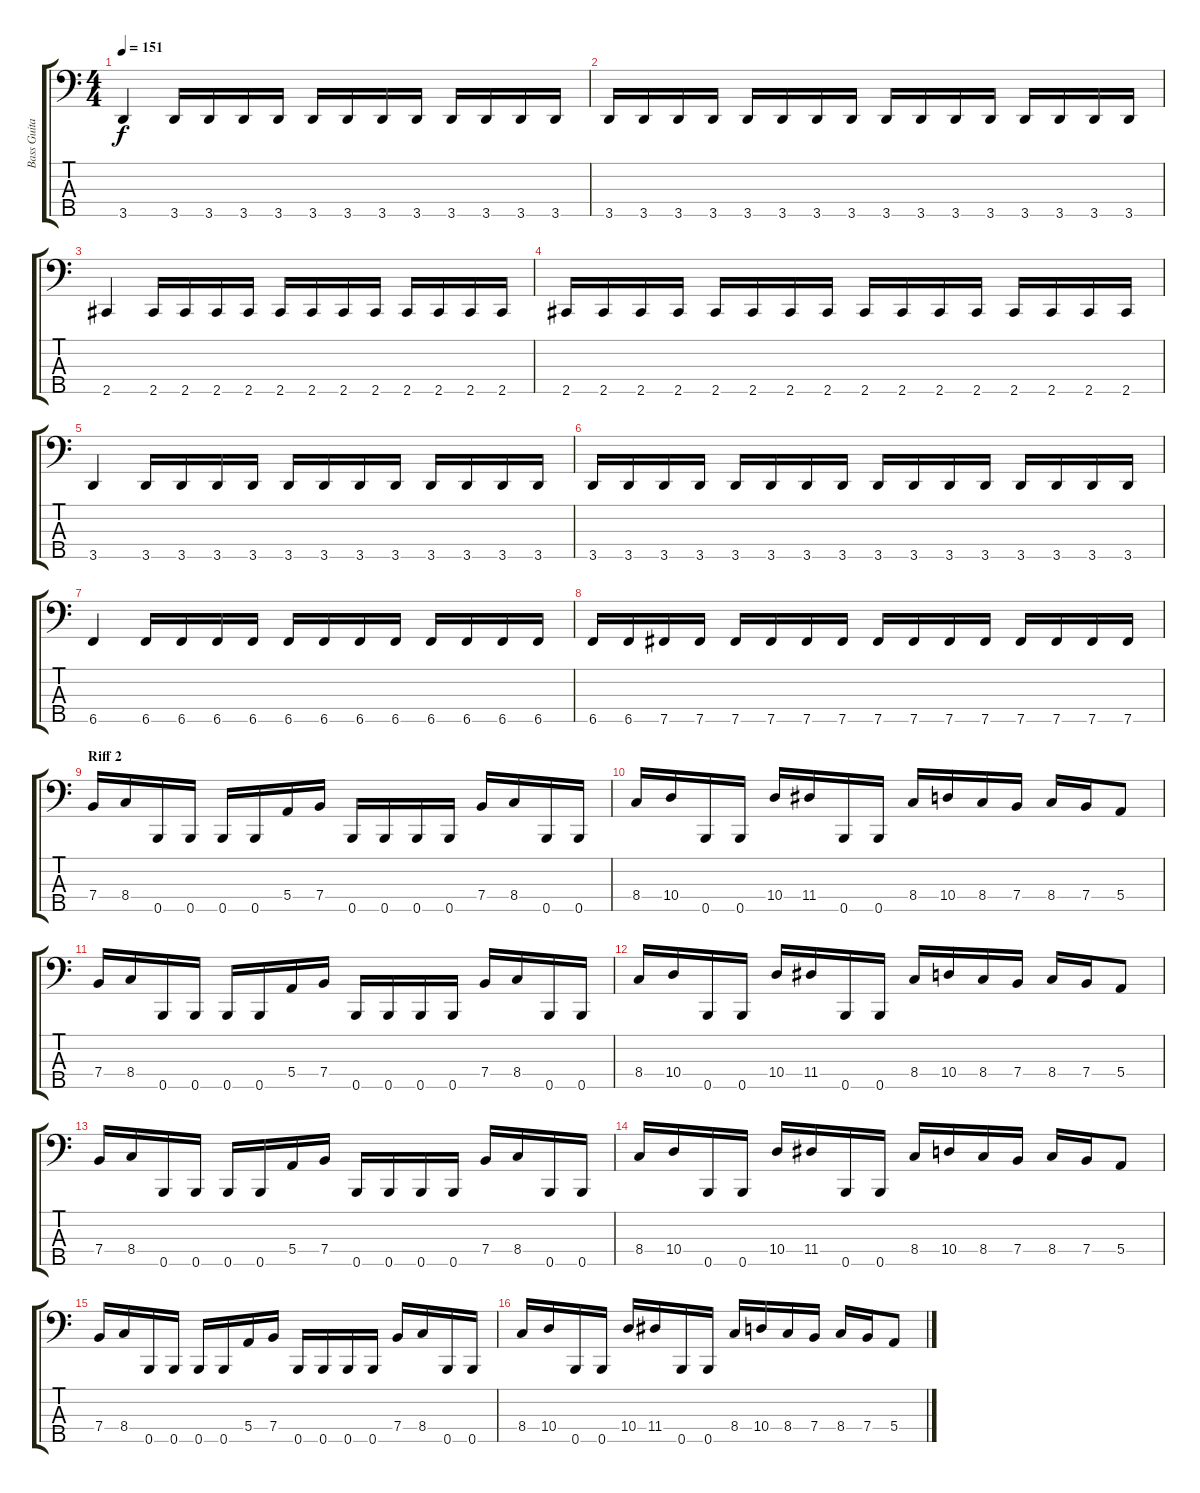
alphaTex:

\track ("Bass Guitar" "Bass Guita") {instrument electricbasspick}
\staff {score tabs}
\tuning (G2 D2 A1 E1 B0) {hide}
\ts (4 4)
\tempo 151
\clef f4
\ks c
3.5.4{dy f} 3.5.16 3.5.16 3.5.16 3.5.16 3.5.16 3.5.16 3.5.16 3.5.16 3.5.16 3.5.16 3.5.16 3.5.16 |
3.5.16 3.5.16 3.5.16 3.5.16 3.5.16 3.5.16 3.5.16 3.5.16 3.5.16 3.5.16 3.5.16 3.5.16 3.5.16 3.5.16 3.5.16 3.5.16 |
2.5.4 2.5.16 2.5.16 2.5.16 2.5.16 2.5.16 2.5.16 2.5.16 2.5.16 2.5.16 2.5.16 2.5.16 2.5.16 |
2.5.16 2.5.16 2.5.16 2.5.16 2.5.16 2.5.16 2.5.16 2.5.16 2.5.16 2.5.16 2.5.16 2.5.16 2.5.16 2.5.16 2.5.16 2.5.16 |
3.5.4 3.5.16 3.5.16 3.5.16 3.5.16 3.5.16 3.5.16 3.5.16 3.5.16 3.5.16 3.5.16 3.5.16 3.5.16 |
3.5.16 3.5.16 3.5.16 3.5.16 3.5.16 3.5.16 3.5.16 3.5.16 3.5.16 3.5.16 3.5.16 3.5.16 3.5.16 3.5.16 3.5.16 3.5.16 |
6.5.4 6.5.16 6.5.16 6.5.16 6.5.16 6.5.16 6.5.16 6.5.16 6.5.16 6.5.16 6.5.16 6.5.16 6.5.16 |
6.5.16 6.5.16 7.5.16 7.5.16 7.5.16 7.5.16 7.5.16 7.5.16 7.5.16 7.5.16 7.5.16 7.5.16 7.5.16 7.5.16 7.5.16 7.5.16 |
\section ("" "Riff 2")
7.4.16 8.4.16 0.5.16 0.5.16 0.5.16 0.5.16 5.4.16 7.4.16 0.5.16 0.5.16 0.5.16 0.5.16 7.4.16 8.4.16 0.5.16 0.5.16 |
8.4.16 10.4.16 0.5.16 0.5.16 10.4.16 11.4.16 0.5.16 0.5.16 8.4.16 10.4.16 8.4.16 7.4.16 8.4.16 7.4.16 5.4.8 |
7.4.16 8.4.16 0.5.16 0.5.16 0.5.16 0.5.16 5.4.16 7.4.16 0.5.16 0.5.16 0.5.16 0.5.16 7.4.16 8.4.16 0.5.16 0.5.16 |
8.4.16 10.4.16 0.5.16 0.5.16 10.4.16 11.4.16 0.5.16 0.5.16 8.4.16 10.4.16 8.4.16 7.4.16 8.4.16 7.4.16 5.4.8 |
7.4.16 8.4.16 0.5.16 0.5.16 0.5.16 0.5.16 5.4.16 7.4.16 0.5.16 0.5.16 0.5.16 0.5.16 7.4.16 8.4.16 0.5.16 0.5.16 |
8.4.16 10.4.16 0.5.16 0.5.16 10.4.16 11.4.16 0.5.16 0.5.16 8.4.16 10.4.16 8.4.16 7.4.16 8.4.16 7.4.16 5.4.8 |
7.4.16 8.4.16 0.5.16 0.5.16 0.5.16 0.5.16 5.4.16 7.4.16 0.5.16 0.5.16 0.5.16 0.5.16 7.4.16 8.4.16 0.5.16 0.5.16 |
8.4.16 10.4.16 0.5.16 0.5.16 10.4.16 11.4.16 0.5.16 0.5.16 8.4.16 10.4.16 8.4.16 7.4.16 8.4.16 7.4.16 5.4.8
